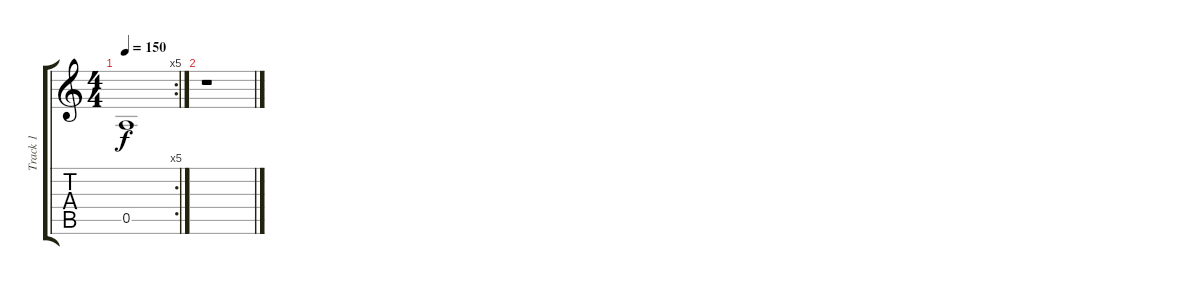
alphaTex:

\track ("Track 1" "Track 1") {instrument overdrivenguitar}
\staff {score tabs}
\tuning (E4 B3 G3 D3 A2 E2) {hide}
\rc 5
\ts (4 4)
\tempo 150
\clef g2
\ks c
0.5.1{dy f} |
r.1
